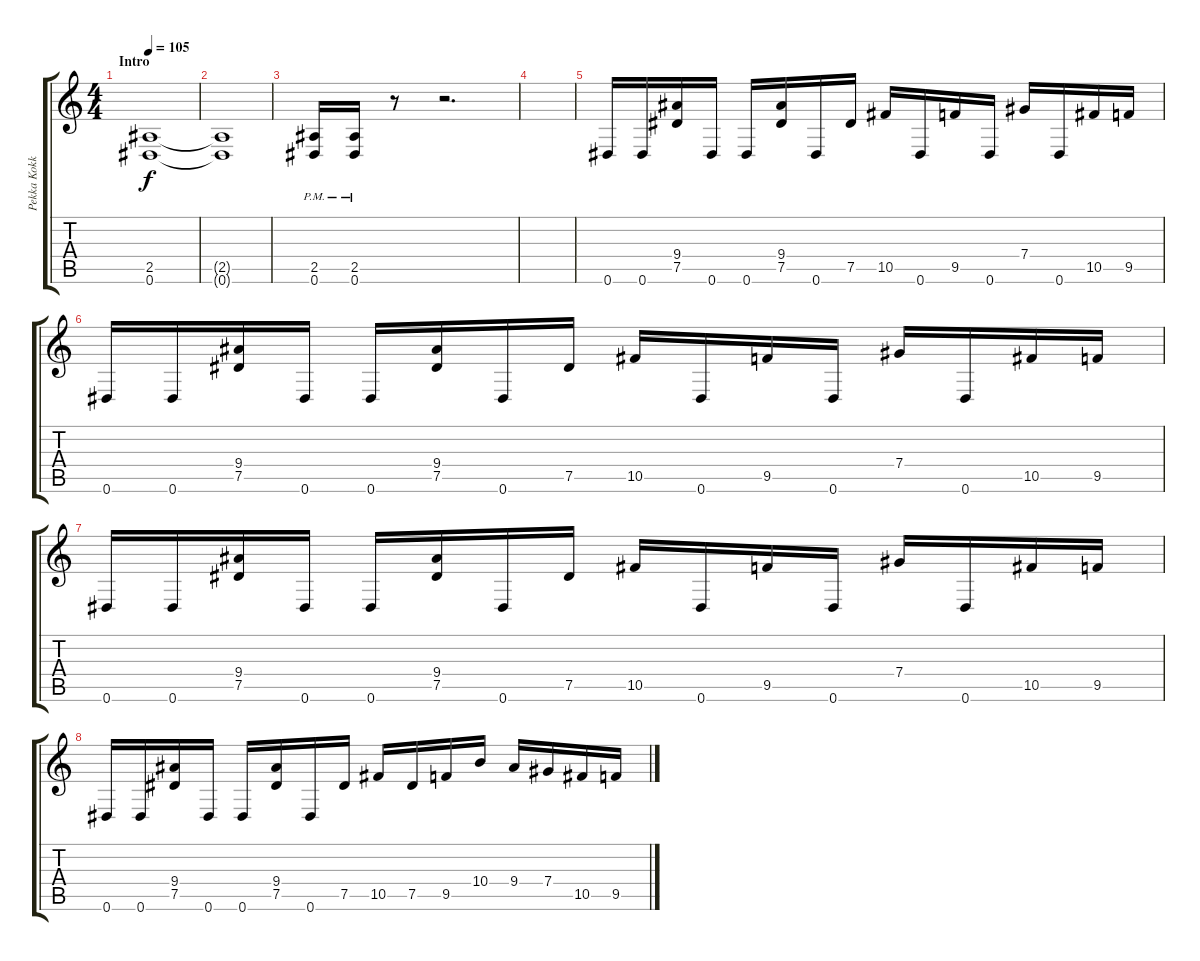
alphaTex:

\track ("Pekka Kokko " "Pekka Kokk") {instrument distortionguitar}
\staff {score tabs}
\tuning (Eb4 Bb3 Gb3 Db3 Ab2 Eb2) {hide}
\ts (4 4)
\section ("" "Intro")
\tempo 105
\clef g2
\ks c
(2.5 0.6).1{dy f instrument distortionguitar} |
(2.5{t} 0.6{t}).1 |
(2.5{pm} 0.6{pm}).16 (2.5{pm} 0.6{pm}).16 r.8 r.2{d} |
|
0.6.16 0.6.16 (9.4 7.5).16 0.6.16 0.6.16 (9.4 7.5).16 0.6.16 7.5.16 10.5.16 0.6.16 9.5.16 0.6.16 7.4.16 0.6.16 10.5.16 9.5.16 |
0.6.16 0.6.16 (9.4 7.5).16 0.6.16 0.6.16 (9.4 7.5).16 0.6.16 7.5.16 10.5.16 0.6.16 9.5.16 0.6.16 7.4.16 0.6.16 10.5.16 9.5.16 |
0.6.16 0.6.16 (9.4 7.5).16 0.6.16 0.6.16 (9.4 7.5).16 0.6.16 7.5.16 10.5.16 0.6.16 9.5.16 0.6.16 7.4.16 0.6.16 10.5.16 9.5.16 |
0.6.16 0.6.16 (9.4 7.5).16 0.6.16 0.6.16 (9.4 7.5).16 0.6.16 7.5.16 10.5.16 7.5.16 9.5.16 10.4.16 9.4.16 7.4.16 10.5.16 9.5.16
